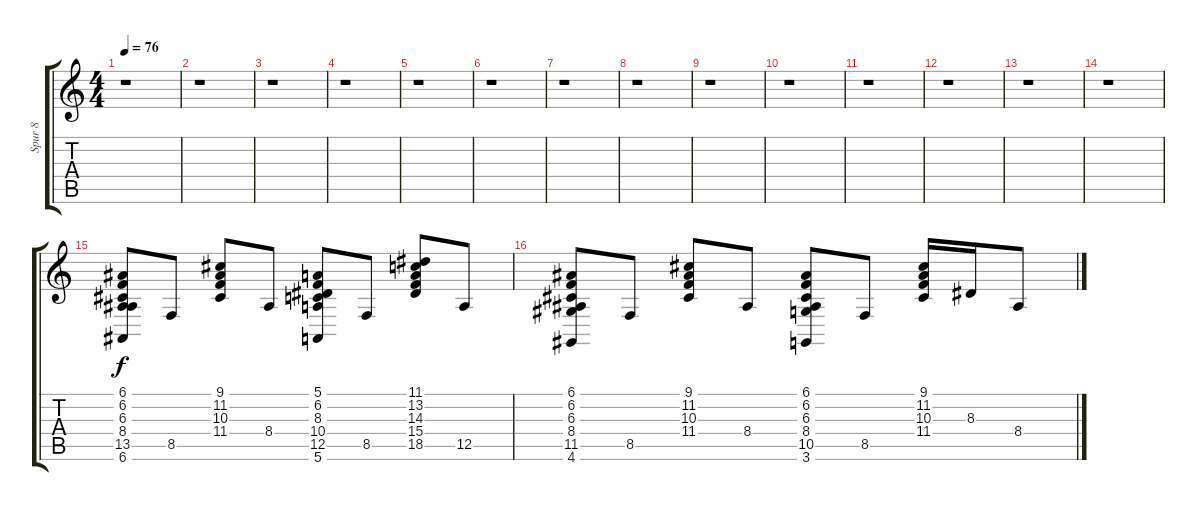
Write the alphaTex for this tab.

\track ("Spur 8" "Spur 8") {instrument electricgrandpiano}
\staff {score tabs}
\tuning (E4 B3 G3 D3 A2 E2) {hide}
\ts (4 4)
\tempo 76
\clef g2
\ks c
r.1{dy f} |
r.1 |
r.1 |
r.1 |
r.1 |
r.1 |
r.1 |
r.1 |
r.1 |
r.1 |
r.1 |
r.1 |
r.1 |
r.1 |
(6.1 6.2 6.3 8.4 13.5 6.6).8{volume 15} 8.5.8 (9.1 11.2 10.3 11.4).8{volume 15} 8.4.8{volume 14} (5.1 6.2 8.3 10.4 12.5 5.6).8{volume 13} 8.5.8 (11.1 13.2 14.3 15.4 18.5).8 12.5.8 |
(6.1 6.2 6.3 8.4 11.5 4.6).8 8.5.8 (9.1 11.2 10.3 11.4).8 8.4.8 (6.1 6.2 6.3 8.4 10.5 3.6).8 8.5.8 (9.1 11.2 10.3 11.4).16 8.3.16 8.4.8
